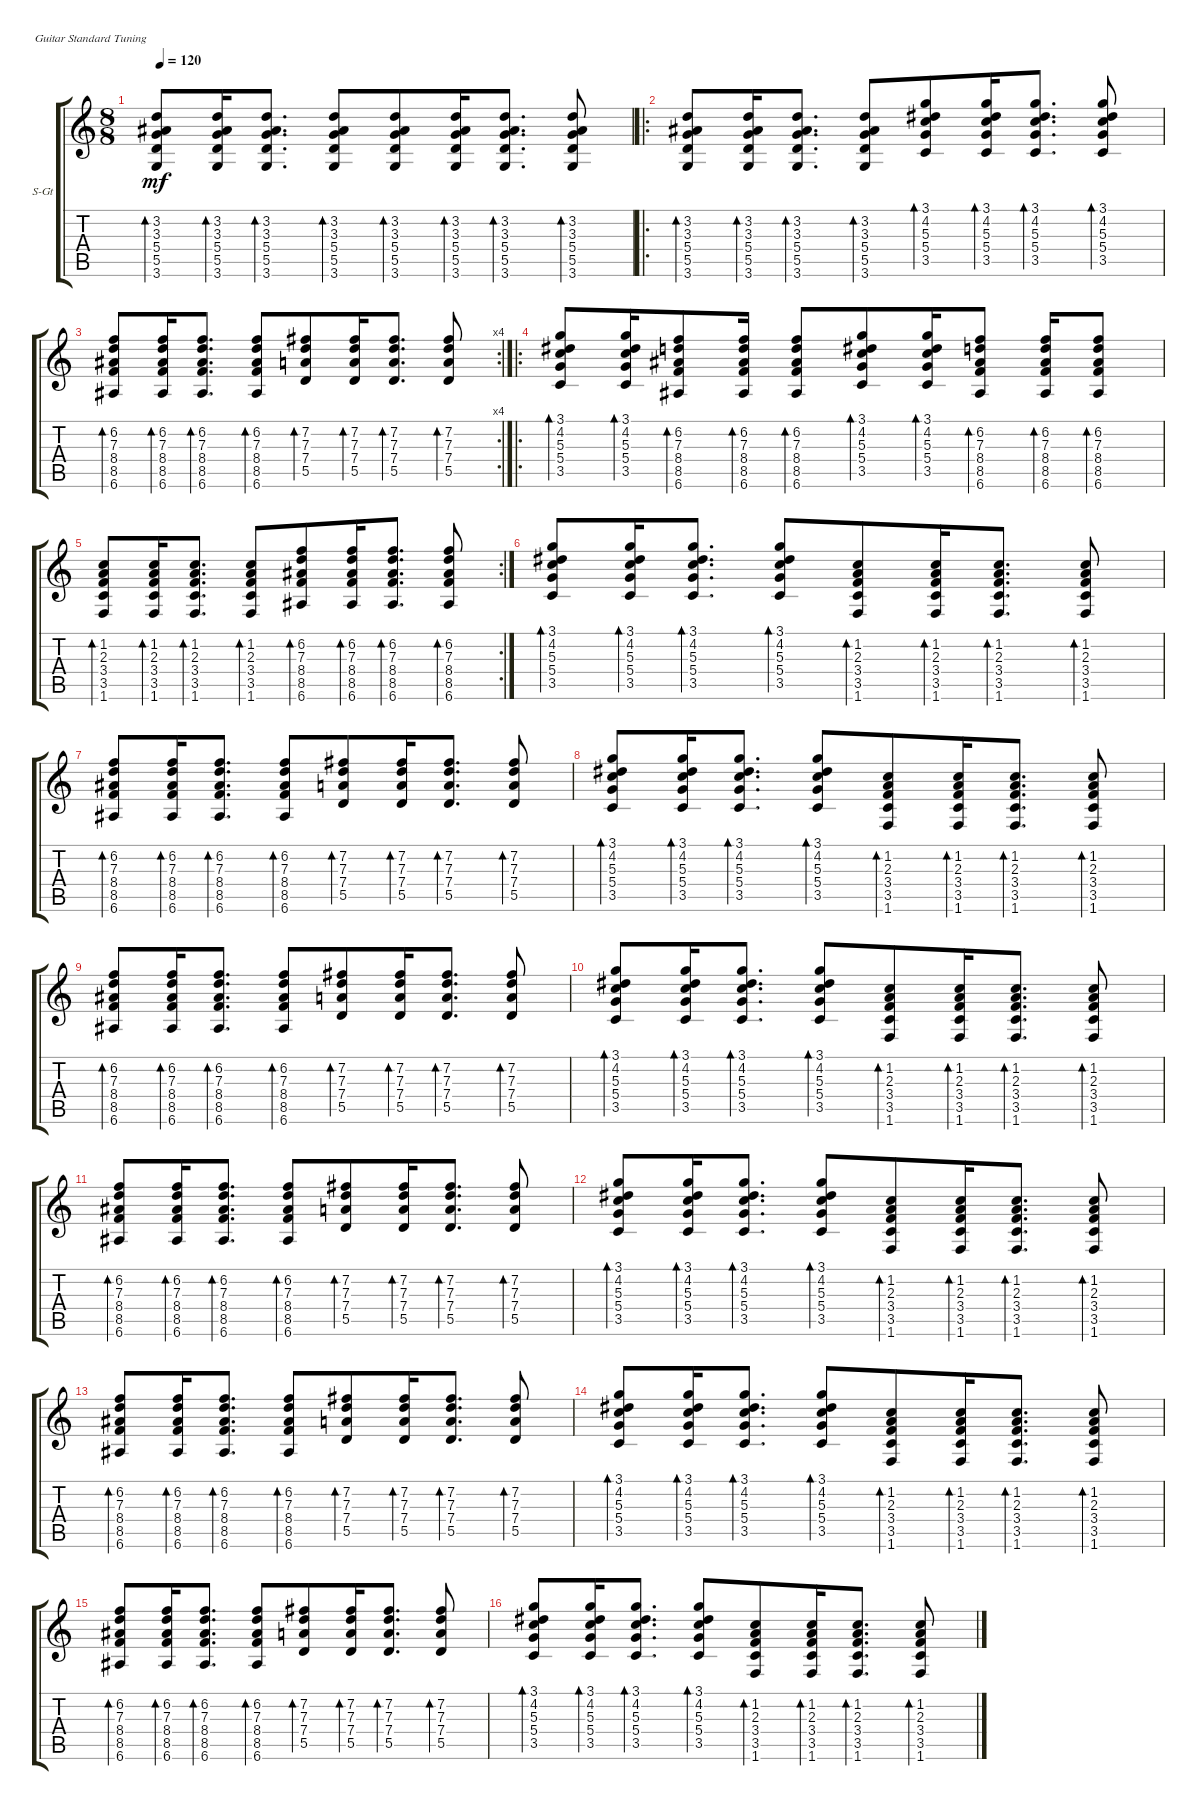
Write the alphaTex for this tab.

\defaultSystemsLayout 4
\bracketExtendMode groupsimilarinstruments
\firstSystemTrackNameOrientation horizontal
\otherSystemsTrackNameOrientation horizontal
\track ("Steel Guitar" "S-Gt") {instrument acousticguitarsteel}
\staff {score tabs}
\tuning (E4 B3 G3 D3 A2 E2)
\ts (8 8)
\tempo 120
\clef g2
\ks c
(3.6 5.5 5.4 3.3 3.2).8{bd 119 dy mf} (3.6 5.5 5.4 3.3 3.2).16{bd 60} (3.6 5.5 5.4 3.3 3.2).8{d bd 119} (3.6 5.5 5.4 3.3 3.2).8{bd 118} (3.6 5.5 5.4 3.3 3.2).8{bd 119} (3.6 5.5 5.4 3.3 3.2).16{bd 60} (3.6 5.5 5.4 3.3 3.2).8{d bd 119} (3.6 5.5 5.4 3.3 3.2).8{bd 118} |
\ro
(3.6 5.5 5.4 3.3 3.2).8{bd 119} (3.6 5.5 5.4 3.3 3.2).16{bd 60} (3.6 5.5 5.4 3.3 3.2).8{d bd 119} (3.6 5.5 5.4 3.3 3.2).8{bd 118} (5.4 5.3 4.2 3.1 3.5).8{bd 119} (5.4 5.3 4.2 3.1 3.5).16{bd 60} (5.3 4.2 3.1 5.4 3.5).8{d bd 119} (5.4 5.3 4.2 3.1 3.5).8{bd 118} |
\rc 4
(8.4 7.3 6.2 8.5 6.6).8{bd 119} (8.4 7.3 6.2 8.5 6.6).16{bd 60} (7.3 6.2 8.4 8.5 6.6).8{d bd 119} (8.4 7.3 6.2 8.5 6.6).8{bd 118} (7.4 7.3 7.2 5.5).8{bd 119} (7.4 7.3 7.2 5.5).16{bd 60} (7.3 7.2 7.4 5.5).8{d bd 119} (7.4 7.3 7.2 5.5).8{bd 118} |
\ro
(5.4 5.3 4.2 3.1 3.5).8{bd 119} (5.4 5.3 4.2 3.1 3.5).16{bd 60} (8.4 7.3 6.2 8.5 6.6).8{bd 119} (8.4 7.3 6.2 8.5 6.6).16{bd 60} (8.4 7.3 6.2 8.5 6.6).8{bd 118} (5.4 5.3 4.2 3.1 3.5).8{bd 119} (5.4 5.3 4.2 3.1 3.5).16{bd 60} (8.4 7.3 6.2 8.5 6.6).8{bd 119} (8.4 7.3 6.2 8.5 6.6).16{bd 60} (8.4 7.3 6.2 8.5 6.6).8{bd 118} |
\rc 2
(3.4 2.3 1.2 3.5 1.6).8{bd 119} (3.4 2.3 1.2 3.5 1.6).16{bd 60} (2.3 1.2 3.4 3.5 1.6).8{d bd 119} (3.4 2.3 1.2 3.5 1.6).8{bd 118} (8.4 7.3 6.2 8.5 6.6).8{bd 119} (8.4 7.3 6.2 8.5 6.6).16{bd 60} (7.3 6.2 8.4 8.5 6.6).8{d bd 119} (8.4 7.3 6.2 8.5 6.6).8{bd 118} |
(5.4 5.3 4.2 3.1 3.5).8{bd 119} (5.4 5.3 4.2 3.1 3.5).16{bd 60} (5.3 4.2 3.1 5.4 3.5).8{d bd 119} (5.4 5.3 4.2 3.1 3.5).8{bd 118} (3.4 2.3 1.2 3.5 1.6).8{bd 119} (3.4 2.3 1.2 3.5 1.6).16{bd 60} (2.3 1.2 3.4 3.5 1.6).8{d bd 119} (3.4 2.3 1.2 3.5 1.6).8{bd 118} |
(8.4 7.3 6.2 8.5 6.6).8{bd 119} (8.4 7.3 6.2 8.5 6.6).16{bd 60} (7.3 6.2 8.4 8.5 6.6).8{d bd 119} (8.4 7.3 6.2 8.5 6.6).8{bd 118} (7.4 7.3 7.2 5.5).8{bd 119} (7.4 7.3 7.2 5.5).16{bd 60} (7.3 7.2 7.4 5.5).8{d bd 119} (7.4 7.3 7.2 5.5).8{bd 118} |
(5.4 5.3 4.2 3.1 3.5).8{bd 119} (5.4 5.3 4.2 3.1 3.5).16{bd 60} (5.3 4.2 3.1 5.4 3.5).8{d bd 119} (5.4 5.3 4.2 3.1 3.5).8{bd 118} (3.4 2.3 1.2 3.5 1.6).8{bd 119} (3.4 2.3 1.2 3.5 1.6).16{bd 60} (2.3 1.2 3.4 3.5 1.6).8{d bd 119} (3.4 2.3 1.2 3.5 1.6).8{bd 118} |
(8.4 7.3 6.2 8.5 6.6).8{bd 119} (8.4 7.3 6.2 8.5 6.6).16{bd 60} (7.3 6.2 8.4 8.5 6.6).8{d bd 119} (8.4 7.3 6.2 8.5 6.6).8{bd 118} (7.4 7.3 7.2 5.5).8{bd 119} (7.4 7.3 7.2 5.5).16{bd 60} (7.3 7.2 7.4 5.5).8{d bd 119} (7.4 7.3 7.2 5.5).8{bd 118} |
(5.4 5.3 4.2 3.1 3.5).8{bd 119} (5.4 5.3 4.2 3.1 3.5).16{bd 60} (5.3 4.2 3.1 5.4 3.5).8{d bd 119} (5.4 5.3 4.2 3.1 3.5).8{bd 118} (3.4 2.3 1.2 3.5 1.6).8{bd 119} (3.4 2.3 1.2 3.5 1.6).16{bd 60} (2.3 1.2 3.4 3.5 1.6).8{d bd 119} (3.4 2.3 1.2 3.5 1.6).8{bd 118} |
(8.4 7.3 6.2 8.5 6.6).8{bd 119} (8.4 7.3 6.2 8.5 6.6).16{bd 60} (7.3 6.2 8.4 8.5 6.6).8{d bd 119} (8.4 7.3 6.2 8.5 6.6).8{bd 118} (7.4 7.3 7.2 5.5).8{bd 119} (7.4 7.3 7.2 5.5).16{bd 60} (7.3 7.2 7.4 5.5).8{d bd 119} (7.4 7.3 7.2 5.5).8{bd 118} |
(5.4 5.3 4.2 3.1 3.5).8{bd 119} (5.4 5.3 4.2 3.1 3.5).16{bd 60} (5.3 4.2 3.1 5.4 3.5).8{d bd 119} (5.4 5.3 4.2 3.1 3.5).8{bd 118} (3.4 2.3 1.2 3.5 1.6).8{bd 119} (3.4 2.3 1.2 3.5 1.6).16{bd 60} (2.3 1.2 3.4 3.5 1.6).8{d bd 119} (3.4 2.3 1.2 3.5 1.6).8{bd 118} |
(8.4 7.3 6.2 8.5 6.6).8{bd 119} (8.4 7.3 6.2 8.5 6.6).16{bd 60} (7.3 6.2 8.4 8.5 6.6).8{d bd 119} (8.4 7.3 6.2 8.5 6.6).8{bd 118} (7.4 7.3 7.2 5.5).8{bd 119} (7.4 7.3 7.2 5.5).16{bd 60} (7.3 7.2 7.4 5.5).8{d bd 119} (7.4 7.3 7.2 5.5).8{bd 118} |
(5.4 5.3 4.2 3.1 3.5).8{bd 119} (5.4 5.3 4.2 3.1 3.5).16{bd 60} (5.3 4.2 3.1 5.4 3.5).8{d bd 119} (5.4 5.3 4.2 3.1 3.5).8{bd 118} (3.4 2.3 1.2 3.5 1.6).8{bd 119} (3.4 2.3 1.2 3.5 1.6).16{bd 60} (2.3 1.2 3.4 3.5 1.6).8{d bd 119} (3.4 2.3 1.2 3.5 1.6).8{bd 118} |
(8.4 7.3 6.2 8.5 6.6).8{bd 119} (8.4 7.3 6.2 8.5 6.6).16{bd 60} (7.3 6.2 8.4 8.5 6.6).8{d bd 119} (8.4 7.3 6.2 8.5 6.6).8{bd 118} (7.4 7.3 7.2 5.5).8{bd 119} (7.4 7.3 7.2 5.5).16{bd 60} (7.3 7.2 7.4 5.5).8{d bd 119} (7.4 7.3 7.2 5.5).8{bd 118} |
(5.4 5.3 4.2 3.1 3.5).8{bd 119} (5.4 5.3 4.2 3.1 3.5).16{bd 60} (5.3 4.2 3.1 5.4 3.5).8{d bd 119} (5.4 5.3 4.2 3.1 3.5).8{bd 118} (3.4 2.3 1.2 3.5 1.6).8{bd 119} (3.4 2.3 1.2 3.5 1.6).16{bd 60} (2.3 1.2 3.4 3.5 1.6).8{d bd 119} (3.4 2.3 1.2 3.5 1.6).8{bd 118}
